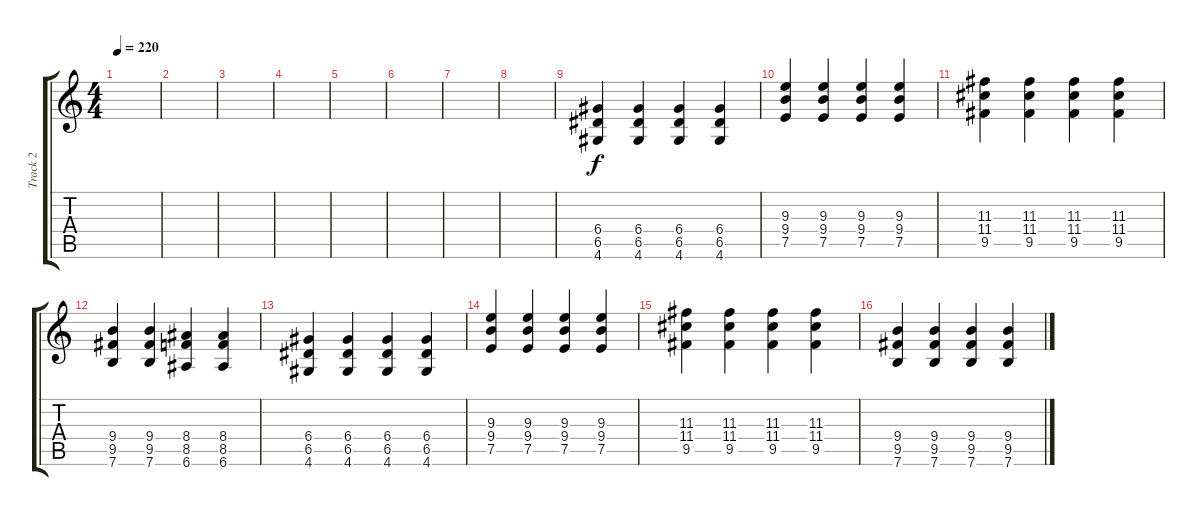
\track ("Track 2" "Track 2") {instrument distortionguitar}
\staff {score tabs}
\tuning (E4 B3 G3 D3 A2 E2) {hide}
\ts (4 4)
\tempo 220
\clef g2
\ks c
|
|
|
|
|
|
|
|
(6.4 6.5 4.6).4 (6.4 6.5 4.6).4 (6.4 6.5 4.6).4 (6.4 6.5 4.6).4 |
(9.3 9.4 7.5).4 (9.3 9.4 7.5).4 (9.3 9.4 7.5).4 (9.3 9.4 7.5).4 |
(11.3 11.4 9.5).4 (11.3 11.4 9.5).4 (11.3 11.4 9.5).4 (11.3 11.4 9.5).4 |
(9.4 9.5 7.6).4 (9.4 9.5 7.6).4 (8.4 8.5 6.6).4 (8.4 8.5 6.6).4 |
(6.4 6.5 4.6).4 (6.4 6.5 4.6).4 (6.4 6.5 4.6).4 (6.4 6.5 4.6).4 |
(9.3 9.4 7.5).4 (9.3 9.4 7.5).4 (9.3 9.4 7.5).4 (9.3 9.4 7.5).4 |
(11.3 11.4 9.5).4 (11.3 11.4 9.5).4 (11.3 11.4 9.5).4 (11.3 11.4 9.5).4 |
(9.4 9.5 7.6).4 (9.4 9.5 7.6).4 (9.4 9.5 7.6).4 (9.4 9.5 7.6).4
